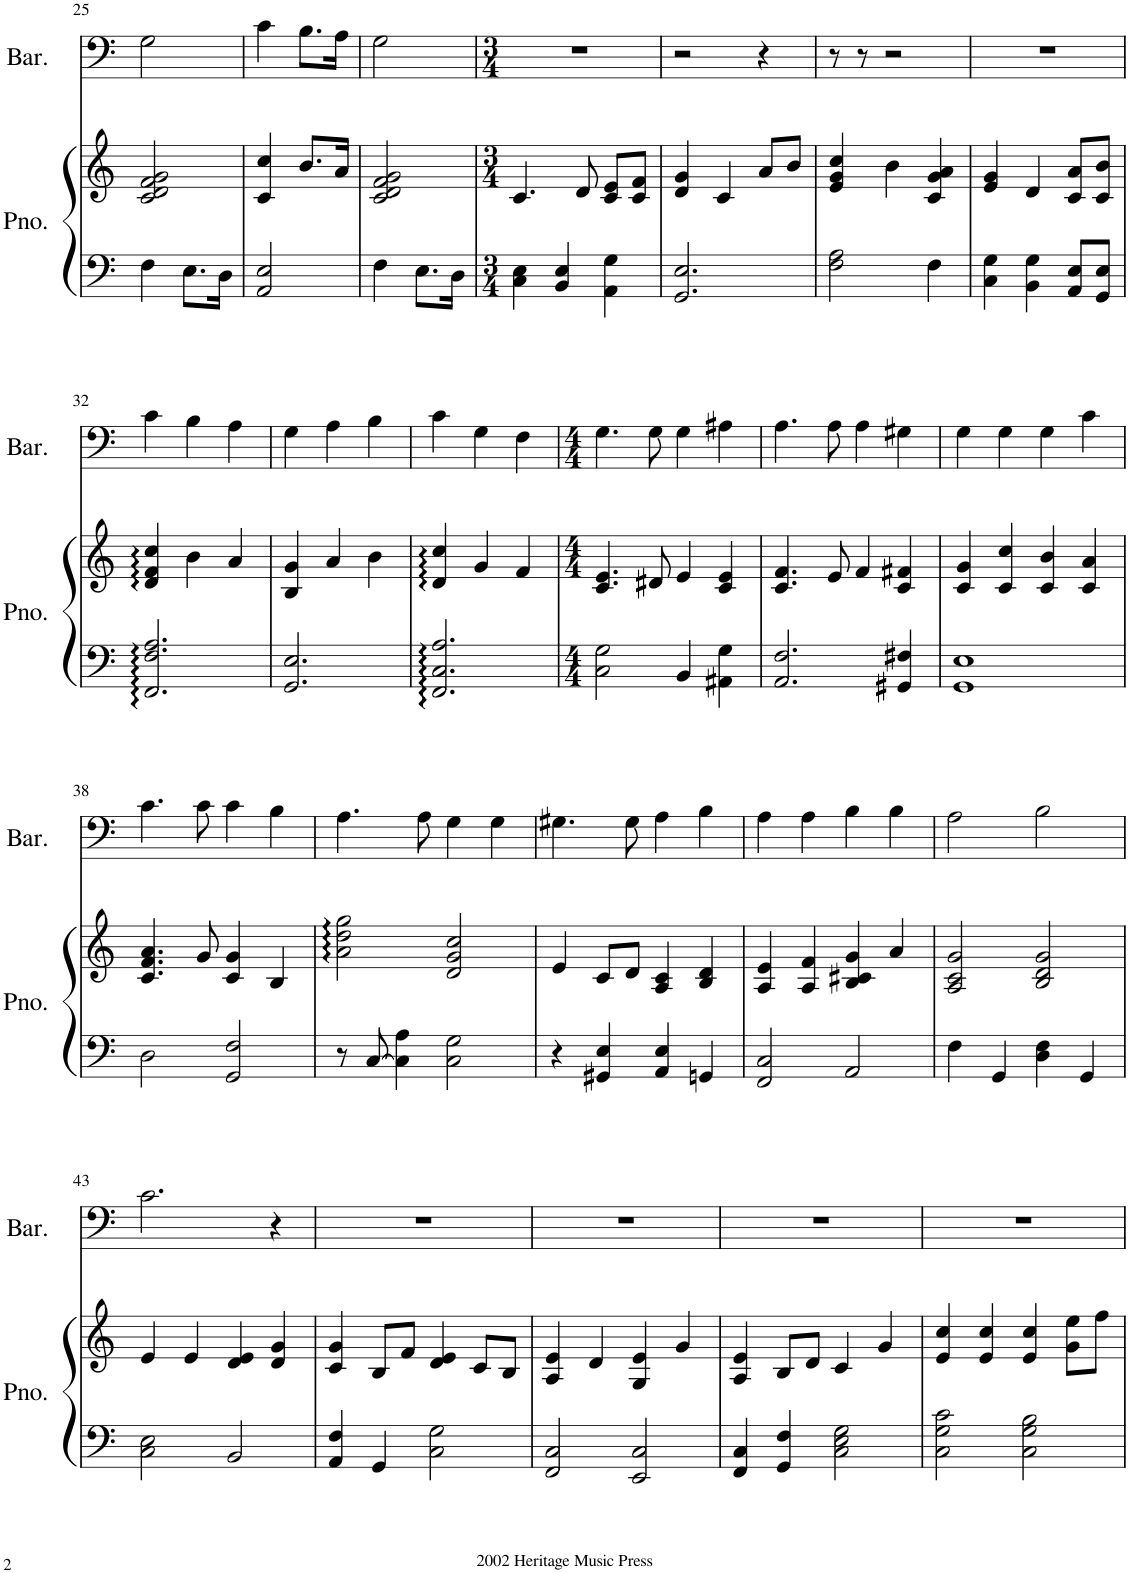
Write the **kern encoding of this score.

**kern	**kern	**kern
*part2	*part2	*part1
*staff3	*staff2	*staff1
*I"Piano	*	*I"Baritone
*I'Pno.	*	*I'Bar.
!!LO:PB:g=z
*clefF4	*clefG2	*clefF4
*k[]	*k[]	*k[]
*M2/4	*M2/4	*M2/4
=25	=25	=25
4F\	2c/ 2d/ 2f/ 2g/	2G\
8.E\L	.	.
16D\Jk	.	.
=26	=26	=26
2AA/ 2E/	4c/ 4cc/	4c\
.	8.b/L	8.B\L
.	16a/Jk	16A\Jk
=27	=27	=27
4F\	2c/ 2d/ 2f/ 2g/	2G\
8.E\L	.	.
16D\Jk	.	.
=28	=28	=28
*M3/4	*M3/4	*M3/4
4C\ 4E\	4.c/	2.r
4BB/ 4E/	.	.
.	8d/	.
4AA\ 4G\	8c/ 8e/L	.
.	8c/ 8f/J	.
=29	=29	=29
2.GG/ 2.E/	4d/ 4g/	2r
.	4c/	.
.	8a/L	4r
.	8b/J	.
=30	=30	=30
2F\ 2A\	4e/ 4g/ 4cc/	8r
.	.	8r
.	4b\	2r
4F\	4c/ 4g/ 4a/	.
=31	=31	=31
4C\ 4G\	4e/ 4g/	2.r
4BB\ 4G\	4d/	.
8AA/ 8E/L	8c/ 8a/L	.
8GG/ 8E/J	8c/ 8b/J	.
!!LO:LB:g=z
=32	=32	=32
2.FF/:: 2.F/:: 2.A/::	4d/:: 4f/:: 4cc/::	4c\
.	4b\	4B\
.	4a/	4A\
=33	=33	=33
2.GG/ 2.E/	4B/ 4g/	4G\
.	4a/	4A\
.	4b\	4B\
=34	=34	=34
2.FF/:: 2.C/:: 2.A/::	4d/:: 4cc/::	4c\
.	4g/	4G\
.	4f/	4F\
=35	=35	=35
*M4/4	*M4/4	*M4/4
2C\ 2G\	4.c/ 4.e/	4.G\
.	8d#X/	8G\
4BB/	4e/	4G\
4AA#X\ 4G\	4c/ 4e/	4A#X\
=36	=36	=36
2.AA/ 2.F/	4.c/ 4.f/	4.A\
.	8e/	8A\
.	4f/	4A\
4GG#X/ 4F#X/	4c/ 4f#X/	4G#X\
=37	=37	=37
1GG 1E	4c/ 4g/	4G\
.	4c/ 4cc/	4G\
.	4c/ 4b/	4G\
.	4c/ 4a/	4c\
!!LO:LB:g=z
=38	=38	=38
2D\	4.c/ 4.f/ 4.a/	4.c\
.	8g/	8c\
2GG/ 2F/	4c/ 4g/	4c\
.	4B/	4B\
=39	=39	=39
8r	2a\:: 2dd\:: 2gg\::	4.A\
[8C/	.	.
4C\] 4A\	.	.
.	.	8A\
2C\ 2G\	2d/ 2g/ 2cc/	4G\
.	.	4G\
=40	=40	=40
4r	4e/	4.G#X\
4GG#X/ 4E/	8c/L	.
.	8d/J	8G#\
4AA/ 4E/	4A/ 4c/	4A\
4GGn/	4B/ 4d/	4B\
=41	=41	=41
2FF/ 2C/	4A/ 4e/	4A\
.	4A/ 4f/	4A\
2AA/	4B/ 4c#X/ 4g/	4B\
.	4a/	4B\
=42	=42	=42
4F\	2A/ 2c/ 2g/	2A\
4GG/	.	.
4D\ 4F\	2B/ 2d/ 2g/	2B\
4GG/	.	.
!!LO:LB:g=z
=43	=43	=43
2C\ 2E\	4e/	2.c\
.	4e/	.
2BB/	4d/ 4e/	.
.	4d/ 4g/	4r
=44	=44	=44
4AA/ 4F/	4c/ 4g/	1r
4GG/	8B/L	.
.	8f/J	.
2C\ 2G\	4d/ 4e/	.
.	8c/L	.
.	8B/J	.
=45	=45	=45
2FF/ 2C/	4A/ 4e/	1r
.	4d/	.
2EE/ 2C/	4G/ 4e/	.
.	4g/	.
=46	=46	=46
4FF/ 4C/	4A/ 4e/	1r
4GG/ 4F/	8B/L	.
.	8d/J	.
2C\ 2E\ 2G\	4c/	.
.	4g/	.
=47	=47	=47
2C\ 2G\ 2c\	4e/ 4cc/	1r
.	4e/ 4cc/	.
2C\ 2G\ 2B\	4e/ 4cc/	.
.	8g\ 8ee\L	.
.	8ff\J	.
=	=	=
*-	*-	*-
